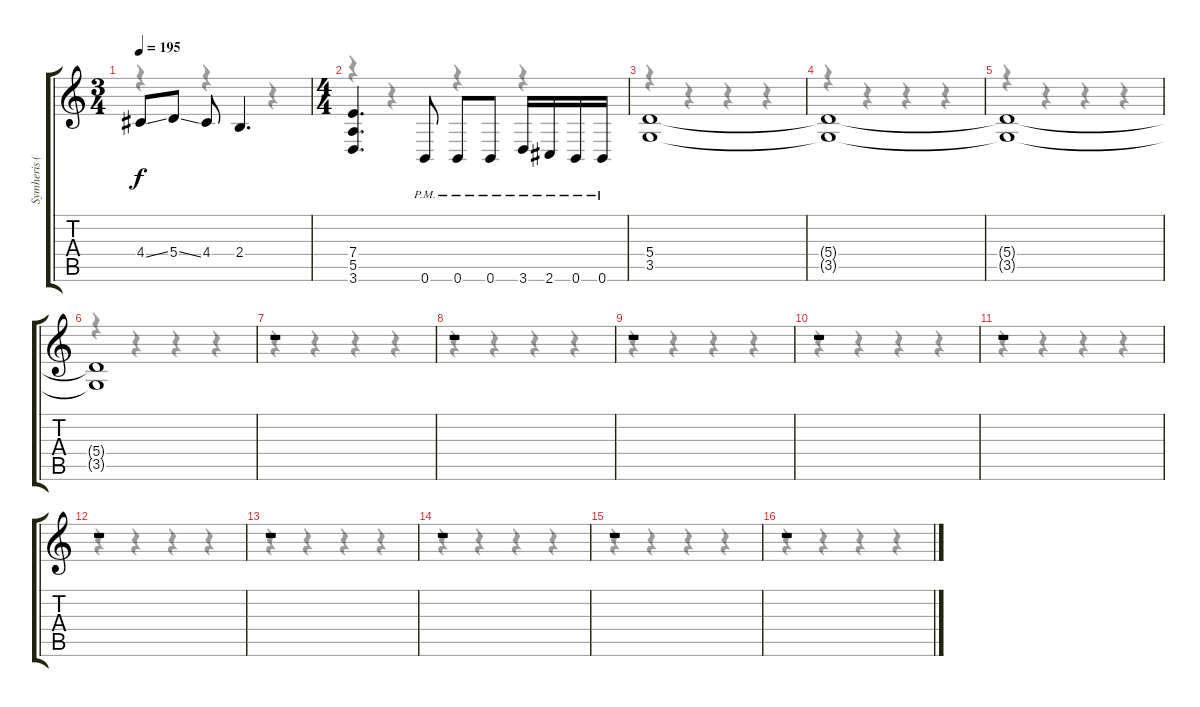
\track ("Symheris (Lead)" "Symheris (") {instrument distortionguitar}
\staff {score tabs}
\tuning (B3 Gb3 D3 A2 E2 B1) {hide}
\voice
\ts (3 4)
\tempo 195
\clef g2
\ks c
4.4{ss}.8{dy f} 5.4{ss}.8 4.4.8 2.4.4{d} |
\ts (4 4)
(7.4 5.5 3.6).4{d} 0.6{pm}.8 0.6{pm}.8 0.6{pm}.8 3.6{pm}.16 2.6{pm}.16 0.6{pm}.16 0.6{pm}.16 |
(5.4 3.5).1 |
(5.4{t} 3.5{t}).1 |
(5.4{t} 3.5{t}).1 |
(5.4{t} 3.5{t}).1 |
r.1 |
r.1 |
r.1 |
r.1 |
r.1 |
r.1 |
r.1 |
r.1 |
r.1 |
r.1
\voice
\clef g2
\ottava regular
\simile none
\ks c
r.4{dy f} r.4 r.4 |
r.4 r.4 r.4 r.4 |
r.4 r.4 r.4 r.4 |
r.4 r.4 r.4 r.4 |
r.4 r.4 r.4 r.4 |
r.4 r.4 r.4 r.4 |
r.4 r.4 r.4 r.4 |
r.4 r.4 r.4 r.4 |
r.4 r.4 r.4 r.4 |
r.4 r.4 r.4 r.4 |
r.4 r.4 r.4 r.4 |
r.4 r.4 r.4 r.4 |
r.4 r.4 r.4 r.4 |
r.4 r.4 r.4 r.4 |
r.4 r.4 r.4 r.4 |
r.4 r.4 r.4 r.4
